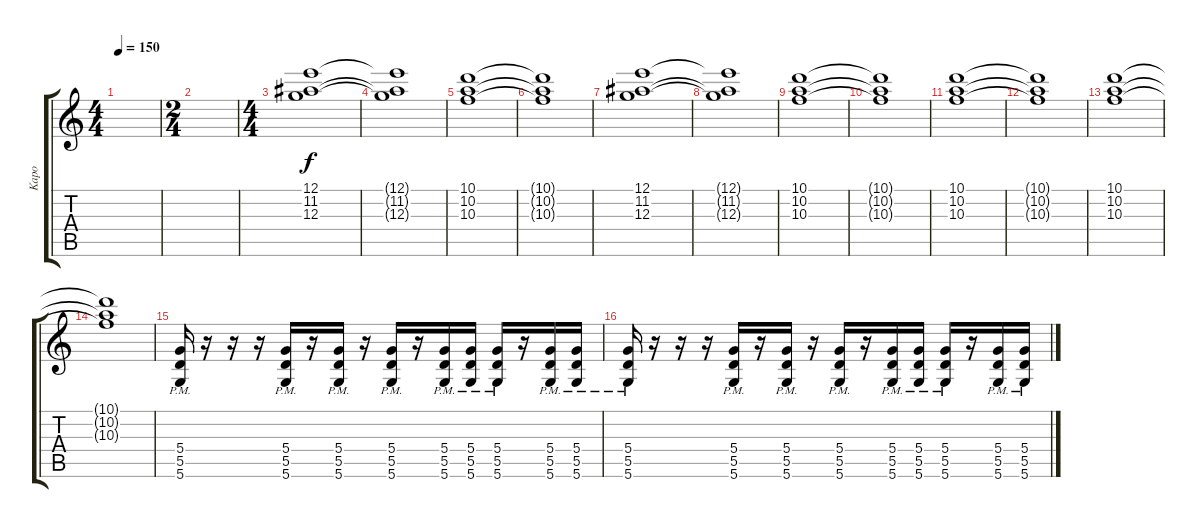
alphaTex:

\track ("Kapo" "Kapo") {instrument distortionguitar}
\staff {score tabs}
\tuning (E4 B3 G3 D3 A2 D2) {hide}
\ts (4 4)
\tempo 150
\clef g2
\ks c
|
\ts (2 4)
|
\ts (4 4)
(12.1 11.2 12.3).1{volume 13} |
(12.1{t} 11.2{t} 12.3{t}).1 |
(10.1 10.2 10.3).1 |
(10.1{t} 10.2{t} 10.3{t}).1 |
(12.1 11.2 12.3).1 |
(12.1{t} 11.2{t} 12.3{t}).1 |
(10.1 10.2 10.3).1 |
(10.1{t} 10.2{t} 10.3{t}).1 |
(10.1 10.2 10.3).1 |
(10.1{t} 10.2{t} 10.3{t}).1 |
(10.1 10.2 10.3).1 |
(10.1{t} 10.2{t} 10.3{t}).1 |
(5.4{pm} 5.5{pm} 5.6{pm}).16 r.16 r.16 r.16 (5.4{pm} 5.5{pm} 5.6{pm}).16 r.16 (5.4{pm} 5.5{pm} 5.6{pm}).16 r.16 (5.4{pm} 5.5{pm} 5.6{pm}).16 r.16 (5.4{pm} 5.5{pm} 5.6{pm}).16 (5.4{pm} 5.5{pm} 5.6{pm}).16 (5.4{pm} 5.5{pm} 5.6{pm}).16 r.16 (5.4{pm} 5.5{pm} 5.6{pm}).16 (5.4{pm} 5.5{pm} 5.6{pm}).16 |
(5.4{pm} 5.5{pm} 5.6{pm}).16 r.16 r.16 r.16 (5.4{pm} 5.5{pm} 5.6{pm}).16 r.16 (5.4{pm} 5.5{pm} 5.6{pm}).16 r.16 (5.4{pm} 5.5{pm} 5.6{pm}).16 r.16 (5.4{pm} 5.5{pm} 5.6{pm}).16 (5.4{pm} 5.5{pm} 5.6{pm}).16 (5.4{pm} 5.5{pm} 5.6{pm}).16 r.16 (5.4{pm} 5.5{pm} 5.6{pm}).16 (5.4{pm} 5.5{pm} 5.6{pm}).16
